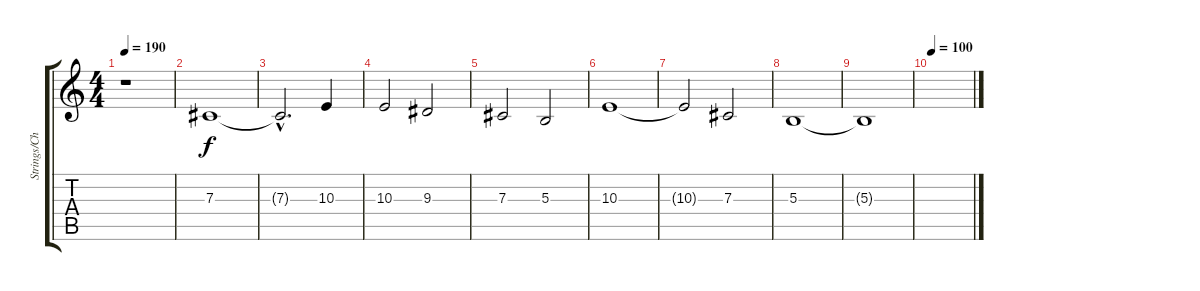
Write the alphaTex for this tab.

\track ("Strings/Choir" "Strings/Ch") {instrument stringensemble1}
\staff {score tabs}
\tuning (Eb4 Bb3 Gb3 Db3 Ab2 Eb2) {hide}
\ts (4 4)
\tempo 190
\clef g2
\ks c
r.1{dy f} |
7.3.1{volume 13 instrument choiraahs} |
7.3{hac t}.2{d} 10.3.4 |
10.3.2 9.3.2 |
7.3.2 5.3.2 |
10.3.1 |
10.3{t}.2 7.3.2 |
5.3.1 |
5.3{t}.1 |
\tempo 100
